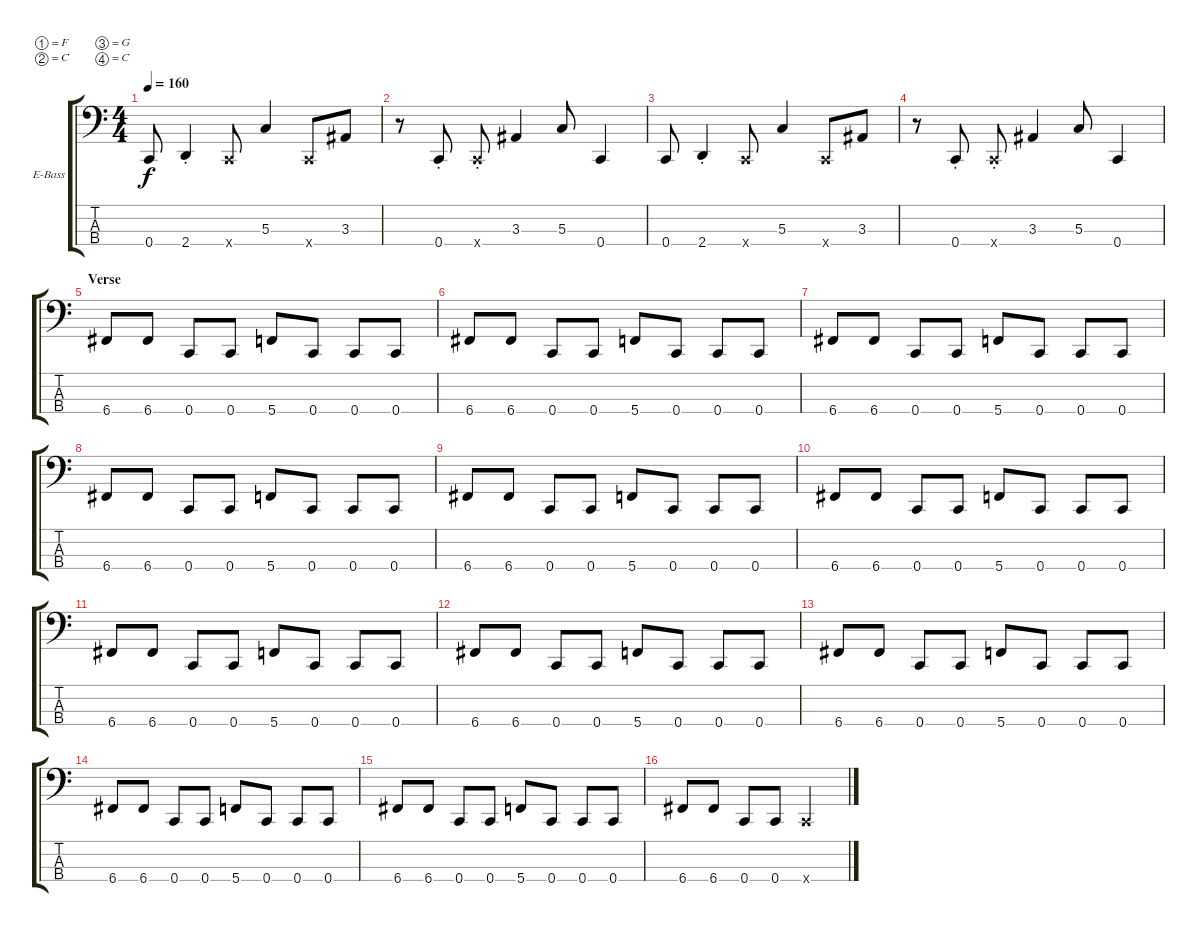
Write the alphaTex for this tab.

\bracketExtendMode groupsimilarinstruments
\firstSystemTrackNameOrientation horizontal
\otherSystemsTrackNameOrientation horizontal
\track ("Bob Rock (Bass)" "E-Bass") {instrument electricbassfinger}
\staff {score tabs}
\tuning (F2 C2 G1 C1)
\ts (4 4)
\tempo 160
\clef f4
\ks c
0.4.8{dy f} 2.4{st}.4 0.4{x}.8 5.3.4 0.4{x}.8 3.3.8 |
r.8 0.4{st}.8 0.4{st x}.8 3.3.4 5.3.8 0.4.4 |
0.4.8 2.4{st}.4 0.4{x}.8 5.3.4 0.4{x}.8 3.3.8 |
r.8 0.4{st}.8 0.4{st x}.8 3.3.4 5.3.8 0.4.4 |
\section ("" "Verse")
6.4.8 6.4.8 0.4.8 0.4.8 5.4.8 0.4.8 0.4.8 0.4.8 |
6.4.8 6.4.8 0.4.8 0.4.8 5.4.8 0.4.8 0.4.8 0.4.8 |
6.4.8 6.4.8 0.4.8 0.4.8 5.4.8 0.4.8 0.4.8 0.4.8 |
6.4.8 6.4.8 0.4.8 0.4.8 5.4.8 0.4.8 0.4.8 0.4.8 |
6.4.8 6.4.8 0.4.8 0.4.8 5.4.8 0.4.8 0.4.8 0.4.8 |
6.4.8 6.4.8 0.4.8 0.4.8 5.4.8 0.4.8 0.4.8 0.4.8 |
6.4.8 6.4.8 0.4.8 0.4.8 5.4.8 0.4.8 0.4.8 0.4.8 |
6.4.8 6.4.8 0.4.8 0.4.8 5.4.8 0.4.8 0.4.8 0.4.8 |
6.4.8 6.4.8 0.4.8 0.4.8 5.4.8 0.4.8 0.4.8 0.4.8 |
6.4.8 6.4.8 0.4.8 0.4.8 5.4.8 0.4.8 0.4.8 0.4.8 |
6.4.8 6.4.8 0.4.8 0.4.8 5.4.8 0.4.8 0.4.8 0.4.8 |
6.4.8 6.4.8 0.4.8 0.4.8 0.4{x}.2
